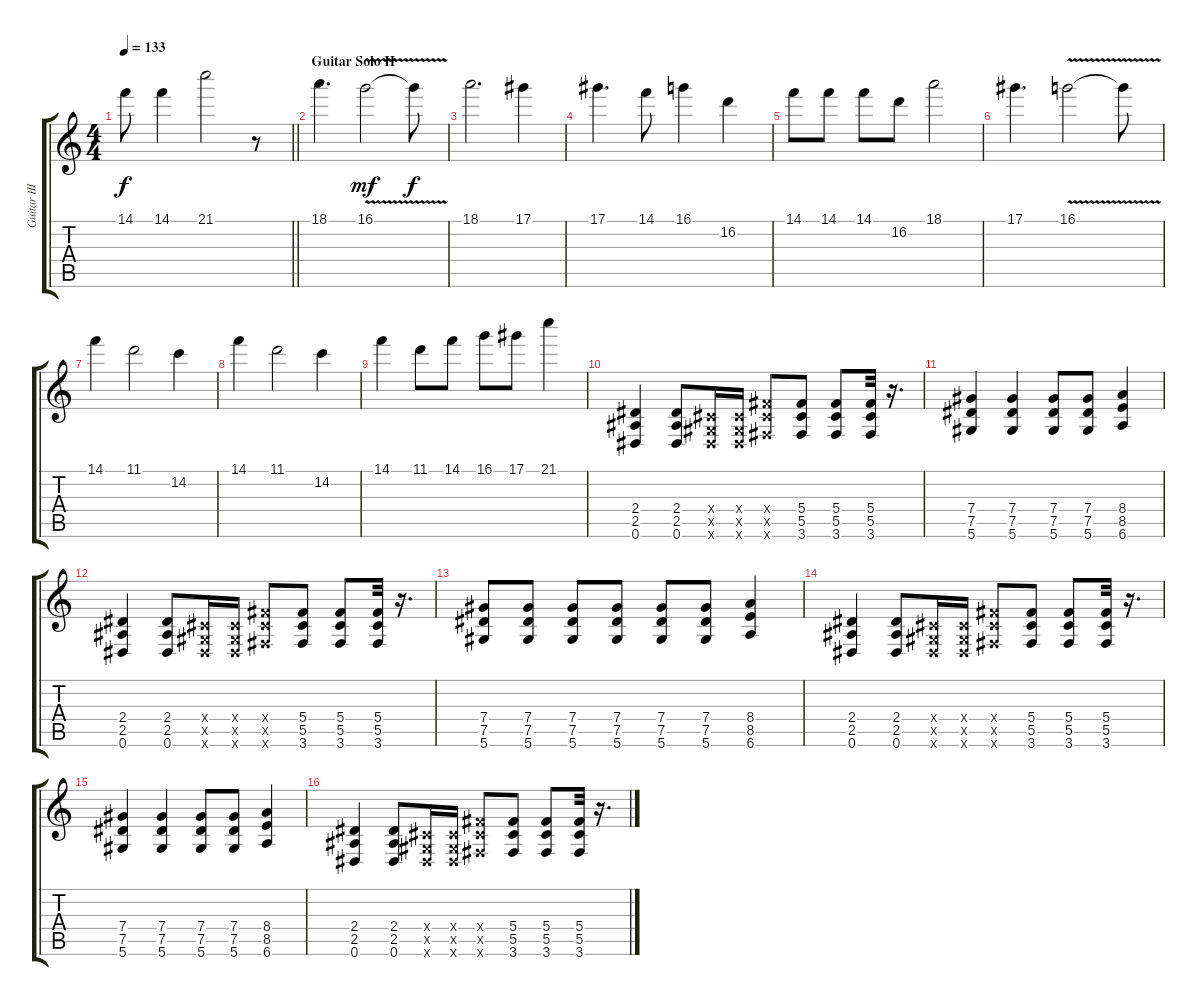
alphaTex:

\track ("Guitar III (Ron \"Bumblefoot\" Thal)" "Guitar III") {instrument overdrivenguitar}
\staff {score tabs}
\tuning (Eb4 Bb3 Gb3 Db3 Ab2 Eb2) {hide}
\ts (4 4)
\tempo 133
\clef g2
\barLineRight lightlight
\ks c
14.1.8{dy f} 14.1.4 21.1.2 r.8 |
\section ("" "Guitar Solo II")
18.1.4{d} 16.1{v}.2{dy mf} 16.1{t}.8{dy f} |
18.1.2{d} 17.1.4 |
17.1.4{d} 14.1.8 16.1.4 16.2.4 |
14.1.8 14.1.8 14.1.8 16.2.8 18.1.2 |
17.1.4{d} 16.1{v}.2 16.1{t}.8 |
14.1.4 11.1.2 14.2.4 |
14.1.4 11.1.2 14.2.4 |
14.1.4 11.1.8 14.1.8 16.1.8 17.1.8 21.1.4 |
(2.4 2.5 0.6).4 (2.4 2.5 0.6).8 (0.4{x} 0.5{x} 0.6{x}).16 (0.4{x} 0.5{x} 0.6{x}).16 (5.4{x} 5.5{x} 3.6{x}).8 (5.4 5.5 3.6).8 (5.4 5.5 3.6).8 (5.4 5.5 3.6).32 r.16{d} |
(7.4 7.5 5.6).4 (7.4 7.5 5.6).4 (7.4 7.5 5.6).8 (7.4 7.5 5.6).8 (8.4 8.5 6.6).4 |
(2.4 2.5 0.6).4 (2.4 2.5 0.6).8 (0.4{x} 0.5{x} 0.6{x}).16 (0.4{x} 0.5{x} 0.6{x}).16 (5.4{x} 5.5{x} 3.6{x}).8 (5.4 5.5 3.6).8 (5.4 5.5 3.6).8 (5.4 5.5 3.6).32 r.16{d} |
(7.4 7.5 5.6).8 (7.4 7.5 5.6).8 (7.4 7.5 5.6).8 (7.4 7.5 5.6).8 (7.4 7.5 5.6).8 (7.4 7.5 5.6).8 (8.4 8.5 6.6).4 |
(2.4 2.5 0.6).4 (2.4 2.5 0.6).8 (0.4{x} 0.5{x} 0.6{x}).16 (0.4{x} 0.5{x} 0.6{x}).16 (5.4{x} 5.5{x} 3.6{x}).8 (5.4 5.5 3.6).8 (5.4 5.5 3.6).8 (5.4 5.5 3.6).32 r.16{d} |
(7.4 7.5 5.6).4 (7.4 7.5 5.6).4 (7.4 7.5 5.6).8 (7.4 7.5 5.6).8 (8.4 8.5 6.6).4 |
(2.4 2.5 0.6).4 (2.4 2.5 0.6).8 (0.4{x} 0.5{x} 0.6{x}).16 (0.4{x} 0.5{x} 0.6{x}).16 (5.4{x} 5.5{x} 3.6{x}).8 (5.4 5.5 3.6).8 (5.4 5.5 3.6).8 (5.4 5.5 3.6).32 r.16{d}
